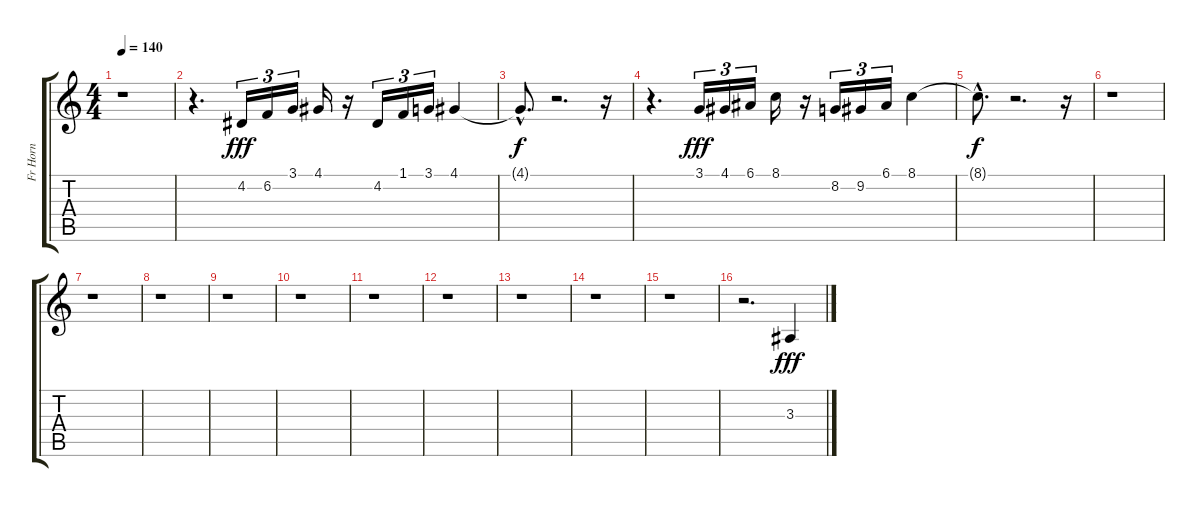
\track ("Fr Horn" "Fr Horn") {instrument frenchhorn}
\staff {score tabs}
\tuning (E4 B3 G3 D3 A2 E2) {hide}
\ts (4 4)
\tempo 140
\clef g2
\ks c
r.1{dy f} |
r.4{d} 4.2.16{tu (3 2) dy fff} 6.2.16{tu (3 2)} 3.1.16{tu (3 2)} 4.1.16 r.16 4.2.16{tu (3 2)} 1.1.16{tu (3 2)} 3.1.16{tu (3 2)} 4.1.4 |
4.1{hac t}.8{d dy f} r.2{d} r.16 |
r.4{d} 3.1.16{tu (3 2) dy fff} 4.1.16{tu (3 2)} 6.1.16{tu (3 2)} 8.1.16 r.16 8.2.16{tu (3 2)} 9.2.16{tu (3 2)} 6.1.16{tu (3 2)} 8.1.4 |
8.1{hac t}.8{d dy f} r.2{d} r.16 |
r.1 |
r.1 |
r.1 |
r.1 |
r.1 |
r.1 |
r.1 |
r.1 |
r.1 |
r.1 |
r.2{d} 3.3.4{dy fff}
